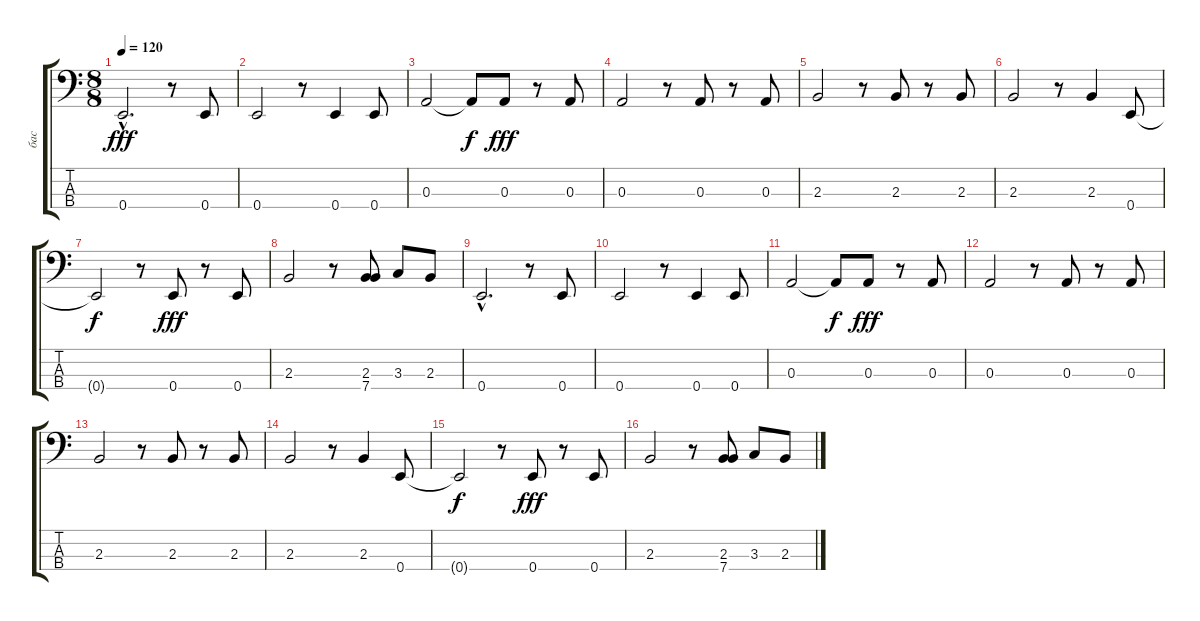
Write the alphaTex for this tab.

\track ("бас" "бас") {instrument fretlessbass}
\staff {score tabs}
\tuning (G2 D2 A1 E1) {hide}
\ts (8 8)
\tempo 120
\clef f4
\ks c
0.4{hac}.2{d dy fff} r.8 0.4.8 |
0.4.2 r.8 0.4.4 0.4.8 |
0.3.2 0.3{t}.8{dy f} 0.3.8{dy fff} r.8 0.3.8 |
0.3.2 r.8 0.3.8 r.8 0.3.8 |
2.3.2 r.8 2.3.8 r.8 2.3.8 |
2.3.2 r.8 2.3.4 0.4.8 |
0.4{t}.2{dy f} r.8 0.4.8{dy fff} r.8 0.4.8 |
2.3.2 r.8 (2.3 7.4).8 3.3.8 2.3.8 |
0.4{hac}.2{d} r.8 0.4.8{volume 16} |
0.4.2 r.8 0.4.4{volume 15} 0.4.8{volume 15} |
0.3.2{volume 15} 0.3{t}.8{dy f} 0.3.8{dy fff volume 15} r.8 0.3.8{volume 14} |
0.3.2 r.8 0.3.8{volume 14} r.8 0.3.8{volume 14} |
2.3.2 r.8 2.3.8{volume 13} r.8 2.3.8{volume 13} |
2.3.2 r.8 2.3.4{volume 13} 0.4.8{volume 12} |
0.4{t}.2{dy f} r.8 0.4.8{dy fff volume 12} r.8 0.4.8{volume 11} |
2.3.2{volume 11} r.8 (2.3 7.4).8{volume 10} 3.3.8{volume 10} 2.3.8{volume 10}
